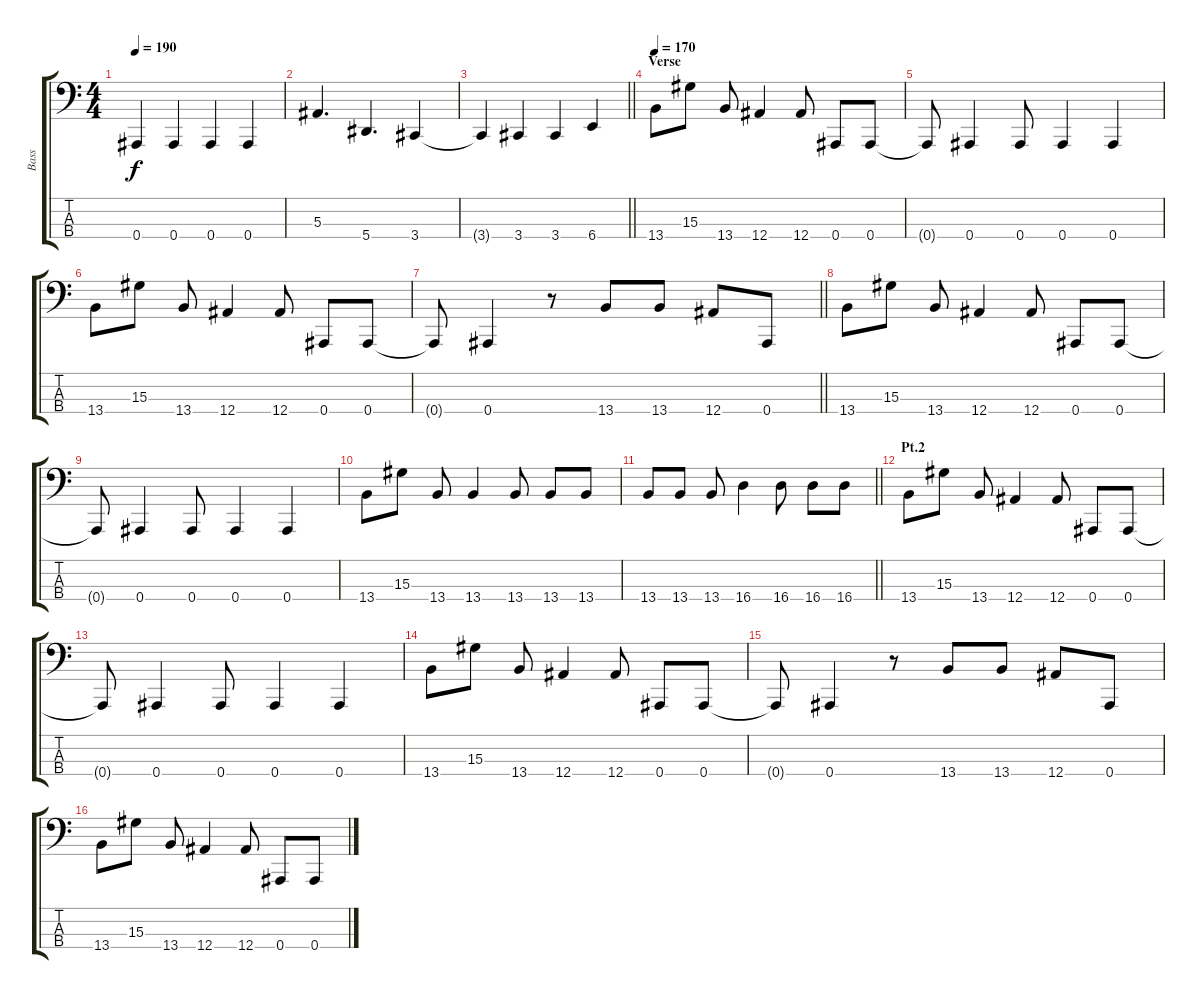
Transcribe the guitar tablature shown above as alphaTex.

\track ("Bass" "Bass") {instrument electricbassfinger}
\staff {score tabs}
\tuning (Eb2 Bb1 F1 Bb0) {hide}
\ts (4 4)
\tempo 190
\clef f4
\ks c
0.4.4{dy f} 0.4.4 0.4.4 0.4.4 |
5.3.4{d} 5.4.4{d} 3.4.4 |
\barLineRight lightlight
3.4{t}.4 3.4.4 3.4.4 6.4.4 |
\section ("" "Verse")
\tempo 170
13.4.8 15.3.8 13.4.8 12.4.4 12.4.8 0.4.8 0.4.8 |
0.4{t}.8 0.4.4 0.4.8 0.4.4 0.4.4 |
13.4.8 15.3.8 13.4.8 12.4.4 12.4.8 0.4.8 0.4.8 |
\barLineRight lightlight
0.4{t}.8 0.4.4 r.8 13.4.8 13.4.8 12.4.8 0.4.8 |
13.4.8 15.3.8 13.4.8 12.4.4 12.4.8 0.4.8 0.4.8 |
0.4{t}.8 0.4.4 0.4.8 0.4.4 0.4.4 |
13.4.8 15.3.8 13.4.8 13.4.4 13.4.8 13.4.8 13.4.8 |
\barLineRight lightlight
13.4.8 13.4.8 13.4.8 16.4.4 16.4.8 16.4.8 16.4.8 |
\section ("" "Pt.2")
13.4.8 15.3.8 13.4.8 12.4.4 12.4.8 0.4.8 0.4.8 |
0.4{t}.8 0.4.4 0.4.8 0.4.4 0.4.4 |
13.4.8 15.3.8 13.4.8 12.4.4 12.4.8 0.4.8 0.4.8 |
0.4{t}.8 0.4.4 r.8 13.4.8 13.4.8 12.4.8 0.4.8 |
13.4.8 15.3.8 13.4.8 12.4.4 12.4.8 0.4.8 0.4.8
